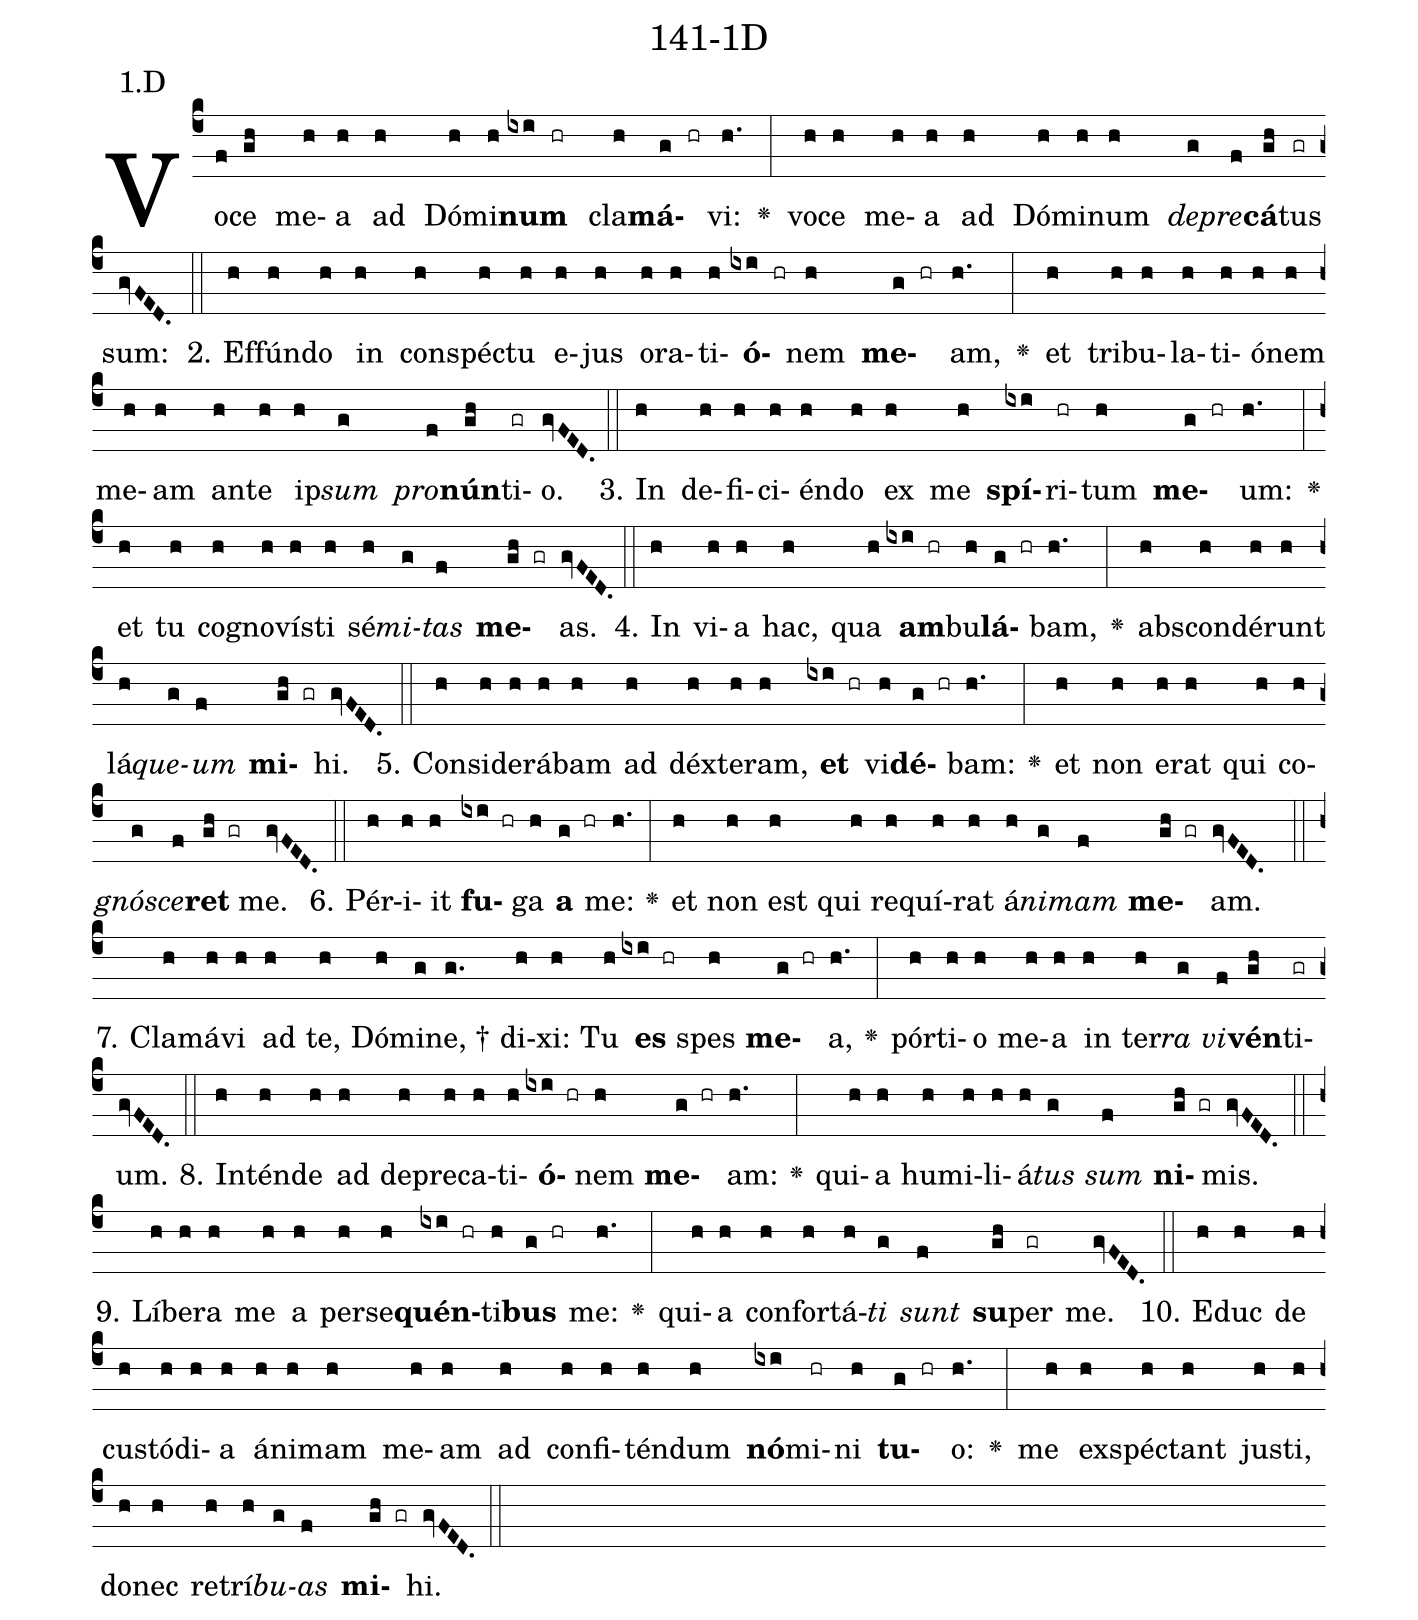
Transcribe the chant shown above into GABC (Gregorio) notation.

name: 141-1D;
annotation: 1.D;
%%
(c4)Vo(f)ce(gh) me(h)a(h) ad(h) Dó(h)mi(h)<b>num</b>(ixi hr) cla(h)<b>má</b>(g hr)vi:(h.) <v>\greheightstar</v>(:) vo(h)ce(h) me(h)a(h) ad(h) Dó(h)mi(h)num(h) <i>de</i>(g)<i>pre</i>(f)<b>cá</b>(gh)tus(gr) sum:(gvFED.) (::)
2. Ef(h)fún(h)do(h) in(h) con(h)spéc(h)tu(h) e(h)jus(h) o(h)ra(h)ti(h)<b>ó</b>(ixi hr)nem(h) <b>me</b>(g hr)am,(h.) <v>\greheightstar</v>(:) et(h) tri(h)bu(h)la(h)ti(h)ó(h)nem(h) me(h)am(h) an(h)te(h) ip(h)<i>sum</i>(g) <i>pro</i>(f)<b>nún</b>(gh)ti(gr)o.(gvFED.) (::)
3. In(h) de(h)fi(h)ci(h)én(h)do(h) ex(h) me(h) <b>spí</b>(ixi)ri(hr)tum(h) <b>me</b>(g hr)um:(h.) <v>\greheightstar</v>(:) et(h) tu(h) co(h)gno(h)vís(h)ti(h) sé(h)<i>mi</i>(g)<i>tas</i>(f) <b>me</b>(gh gr)as.(gvFED.) (::)
4. In(h) vi(h)a(h) hac,(h) qua(h) <b>am</b>(ixi hr)bu(h)<b>lá</b>(g hr)bam,(h.) <v>\greheightstar</v>(:) abs(h)con(h)dé(h)runt(h) lá(h)<i>que</i>(g)<i>um</i>(f) <b>mi</b>(gh gr)hi.(gvFED.) (::)
5. Con(h)si(h)de(h)rá(h)bam(h) ad(h) déx(h)te(h)ram,(h) <b>et</b>(ixi hr) vi(h)<b>dé</b>(g hr)bam:(h.) <v>\greheightstar</v>(:) et(h) non(h) e(h)rat(h) qui(h) co(h)<i>gnó</i>(g)<i>sce</i>(f)<b>ret</b>(gh gr) me.(gvFED.) (::)
6. Pér(h)i(h)it(h) <b>fu</b>(ixi hr)ga(h) <b>a</b>(g hr) me:(h.) <v>\greheightstar</v>(:) et(h) non(h) est(h) qui(h) re(h)quí(h)rat(h) á(h)<i>ni</i>(g)<i>mam</i>(f) <b>me</b>(gh gr)am.(gvFED.) (::)
7. Cla(h)má(h)vi(h) ad(h) te,(h) Dó(h)mi(g)ne, †(g.) di(h)xi:(h) Tu(h) <b>es</b>(ixi hr) spes(h) <b>me</b>(g hr)a,(h.) <v>\greheightstar</v>(:) pór(h)ti(h)o(h) me(h)a(h) in(h) ter(h)<i>ra</i>(g) <i>vi</i>(f)<b>vén</b>(gh)ti(gr)um.(gvFED.) (::)
8. In(h)tén(h)de(h) ad(h) de(h)pre(h)ca(h)ti(h)<b>ó</b>(ixi hr)nem(h) <b>me</b>(g hr)am:(h.) <v>\greheightstar</v>(:) qui(h)a(h) hu(h)mi(h)li(h)á(h)<i>tus</i>(g) <i>sum</i>(f) <b>ni</b>(gh gr)mis.(gvFED.) (::)
9. Lí(h)be(h)ra(h) me(h) a(h) per(h)se(h)<b>quén</b>(ixi hr)ti(h)<b>bus</b>(g hr) me:(h.) <v>\greheightstar</v>(:) qui(h)a(h) con(h)for(h)tá(h)<i>ti</i>(g) <i>sunt</i>(f) <b>su</b>(gh)per(gr) me.(gvFED.) (::)
10. E(h)duc(h) de(h) cus(h)tó(h)di(h)a(h) á(h)ni(h)mam(h) me(h)am(h) ad(h) con(h)fi(h)tén(h)dum(h) <b>nó</b>(ixi)mi(hr)ni(h) <b>tu</b>(g hr)o:(h.) <v>\greheightstar</v>(:) me(h) ex(h)spéc(h)tant(h) jus(h)ti,(h) do(h)nec(h) re(h)trí(h)<i>bu</i>(g)<i>as</i>(f) <b>mi</b>(gh gr)hi.(gvFED.) (::)
